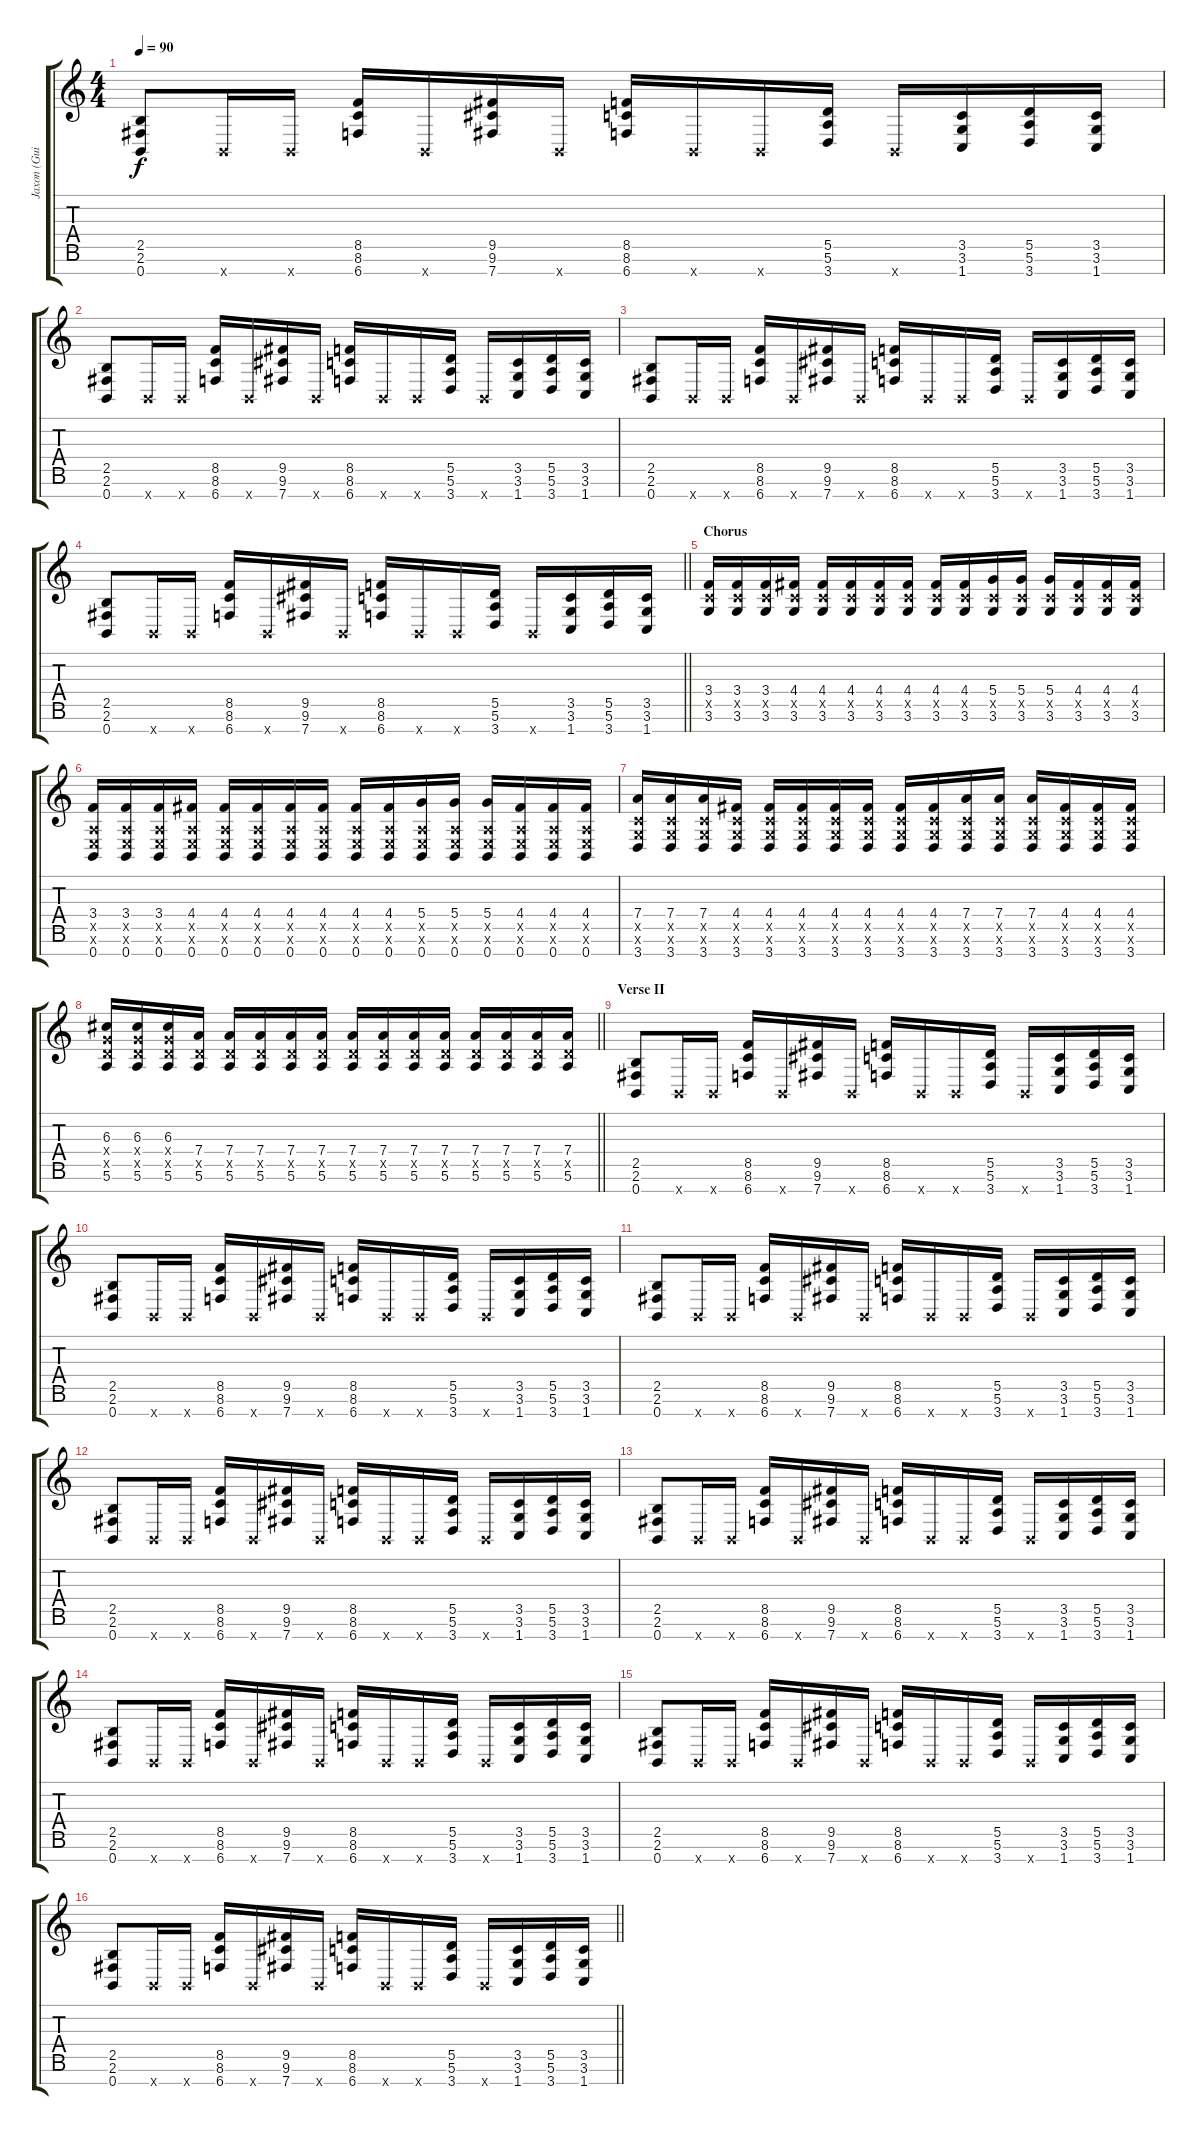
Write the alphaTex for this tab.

\track ("Jaxon (Guitar I - 7 Strings)" "Jaxon (Gui") {instrument distortionguitar}
\staff {score tabs}
\tuning (E4 B3 G3 D3 A2 E2 B1) {hide}
\ts (4 4)
\tempo 90
\clef g2
\ks c
(2.5 2.6 0.7).8{dy f} 0.7{x}.16 0.7{x}.16 (8.5 8.6 6.7).16 0.7{x}.16 (9.5 9.6 7.7).16 0.7{x}.16 (8.5 8.6 6.7).16 0.7{x}.16 0.7{x}.16 (5.5 5.6 3.7).16 0.7{x}.16 (3.5 3.6 1.7).16 (5.5 5.6 3.7).16 (3.5 3.6 1.7).16 |
(2.5 2.6 0.7).8 0.7{x}.16 0.7{x}.16 (8.5 8.6 6.7).16 0.7{x}.16 (9.5 9.6 7.7).16 0.7{x}.16 (8.5 8.6 6.7).16 0.7{x}.16 0.7{x}.16 (5.5 5.6 3.7).16 0.7{x}.16 (3.5 3.6 1.7).16 (5.5 5.6 3.7).16 (3.5 3.6 1.7).16 |
(2.5 2.6 0.7).8 0.7{x}.16 0.7{x}.16 (8.5 8.6 6.7).16 0.7{x}.16 (9.5 9.6 7.7).16 0.7{x}.16 (8.5 8.6 6.7).16 0.7{x}.16 0.7{x}.16 (5.5 5.6 3.7).16 0.7{x}.16 (3.5 3.6 1.7).16 (5.5 5.6 3.7).16 (3.5 3.6 1.7).16 |
\barLineRight lightlight
(2.5 2.6 0.7).8 0.7{x}.16 0.7{x}.16 (8.5 8.6 6.7).16 0.7{x}.16 (9.5 9.6 7.7).16 0.7{x}.16 (8.5 8.6 6.7).16 0.7{x}.16 0.7{x}.16 (5.5 5.6 3.7).16 0.7{x}.16 (3.5 3.6 1.7).16 (5.5 5.6 3.7).16 (3.5 3.6 1.7).16 |
\section ("" "Chorus")
(3.4 3.5{x} 3.6).16 (3.4 3.5{x} 3.6).16 (3.4 3.5{x} 3.6).16 (4.4 3.5{x} 3.6).16 (4.4 3.5{x} 3.6).16 (4.4 3.5{x} 3.6).16 (4.4 3.5{x} 3.6).16 (4.4 3.5{x} 3.6).16 (4.4 3.5{x} 3.6).16 (4.4 3.5{x} 3.6).16 (5.4 3.5{x} 3.6).16 (5.4 3.5{x} 3.6).16 (5.4 3.5{x} 3.6).16 (4.4 3.5{x} 3.6).16 (4.4 3.5{x} 3.6).16 (4.4 3.5{x} 3.6).16 |
(3.4 0.5{x} 0.6{x} 0.7).16 (3.4 0.5{x} 0.6{x} 0.7).16 (3.4 0.5{x} 0.6{x} 0.7).16 (4.4 0.5{x} 0.6{x} 0.7).16 (4.4 0.5{x} 0.6{x} 0.7).16 (4.4 0.5{x} 0.6{x} 0.7).16 (4.4 0.5{x} 0.6{x} 0.7).16 (4.4 0.5{x} 0.6{x} 0.7).16 (4.4 0.5{x} 0.6{x} 0.7).16 (4.4 0.5{x} 0.6{x} 0.7).16 (5.4 0.5{x} 0.6{x} 0.7).16 (5.4 0.5{x} 0.6{x} 0.7).16 (5.4 0.5{x} 0.6{x} 0.7).16 (4.4 0.5{x} 0.6{x} 0.7).16 (4.4 0.5{x} 0.6{x} 0.7).16 (4.4 0.5{x} 0.6{x} 0.7).16 |
(7.4 3.5{x} 3.6{x} 3.7).16 (7.4 3.5{x} 3.6{x} 3.7).16 (7.4 3.5{x} 3.6{x} 3.7).16 (4.4 3.5{x} 3.6{x} 3.7).16 (4.4 3.5{x} 3.6{x} 3.7).16 (4.4 3.5{x} 3.6{x} 3.7).16 (4.4 3.5{x} 3.6{x} 3.7).16 (4.4 3.5{x} 3.6{x} 3.7).16 (4.4 3.5{x} 3.6{x} 3.7).16 (4.4 3.5{x} 3.6{x} 3.7).16 (7.4 3.5{x} 3.6{x} 3.7).16 (7.4 3.5{x} 3.6{x} 3.7).16 (7.4 3.5{x} 3.6{x} 3.7).16 (4.4 3.5{x} 3.6{x} 3.7).16 (4.4 3.5{x} 3.6{x} 3.7).16 (4.4 3.5{x} 3.6{x} 3.7).16 |
\barLineRight lightlight
(6.3 5.4{x} 5.5{x} 5.6).16 (6.3 5.4{x} 5.5{x} 5.6).16 (6.3 5.4{x} 5.5{x} 5.6).16 (7.4 5.5{x} 5.6).16 (7.4 5.5{x} 5.6).16 (7.4 5.5{x} 5.6).16 (7.4 5.5{x} 5.6).16 (7.4 5.5{x} 5.6).16 (7.4 5.5{x} 5.6).16 (7.4 5.5{x} 5.6).16 (7.4 5.5{x} 5.6).16 (7.4 5.5{x} 5.6).16 (7.4 5.5{x} 5.6).16 (7.4 5.5{x} 5.6).16 (7.4 5.5{x} 5.6).16 (7.4 5.5{x} 5.6).16 |
\section ("" "Verse II")
(2.5 2.6 0.7).8 0.7{x}.16 0.7{x}.16 (8.5 8.6 6.7).16 0.7{x}.16 (9.5 9.6 7.7).16 0.7{x}.16 (8.5 8.6 6.7).16 0.7{x}.16 0.7{x}.16 (5.5 5.6 3.7).16 0.7{x}.16 (3.5 3.6 1.7).16 (5.5 5.6 3.7).16 (3.5 3.6 1.7).16 |
(2.5 2.6 0.7).8 0.7{x}.16 0.7{x}.16 (8.5 8.6 6.7).16 0.7{x}.16 (9.5 9.6 7.7).16 0.7{x}.16 (8.5 8.6 6.7).16 0.7{x}.16 0.7{x}.16 (5.5 5.6 3.7).16 0.7{x}.16 (3.5 3.6 1.7).16 (5.5 5.6 3.7).16 (3.5 3.6 1.7).16 |
(2.5 2.6 0.7).8 0.7{x}.16 0.7{x}.16 (8.5 8.6 6.7).16 0.7{x}.16 (9.5 9.6 7.7).16 0.7{x}.16 (8.5 8.6 6.7).16 0.7{x}.16 0.7{x}.16 (5.5 5.6 3.7).16 0.7{x}.16 (3.5 3.6 1.7).16 (5.5 5.6 3.7).16 (3.5 3.6 1.7).16 |
(2.5 2.6 0.7).8 0.7{x}.16 0.7{x}.16 (8.5 8.6 6.7).16 0.7{x}.16 (9.5 9.6 7.7).16 0.7{x}.16 (8.5 8.6 6.7).16 0.7{x}.16 0.7{x}.16 (5.5 5.6 3.7).16 0.7{x}.16 (3.5 3.6 1.7).16 (5.5 5.6 3.7).16 (3.5 3.6 1.7).16 |
(2.5 2.6 0.7).8 0.7{x}.16 0.7{x}.16 (8.5 8.6 6.7).16 0.7{x}.16 (9.5 9.6 7.7).16 0.7{x}.16 (8.5 8.6 6.7).16 0.7{x}.16 0.7{x}.16 (5.5 5.6 3.7).16 0.7{x}.16 (3.5 3.6 1.7).16 (5.5 5.6 3.7).16 (3.5 3.6 1.7).16 |
(2.5 2.6 0.7).8 0.7{x}.16 0.7{x}.16 (8.5 8.6 6.7).16 0.7{x}.16 (9.5 9.6 7.7).16 0.7{x}.16 (8.5 8.6 6.7).16 0.7{x}.16 0.7{x}.16 (5.5 5.6 3.7).16 0.7{x}.16 (3.5 3.6 1.7).16 (5.5 5.6 3.7).16 (3.5 3.6 1.7).16 |
(2.5 2.6 0.7).8 0.7{x}.16 0.7{x}.16 (8.5 8.6 6.7).16 0.7{x}.16 (9.5 9.6 7.7).16 0.7{x}.16 (8.5 8.6 6.7).16 0.7{x}.16 0.7{x}.16 (5.5 5.6 3.7).16 0.7{x}.16 (3.5 3.6 1.7).16 (5.5 5.6 3.7).16 (3.5 3.6 1.7).16 |
\barLineRight lightlight
(2.5 2.6 0.7).8 0.7{x}.16 0.7{x}.16 (8.5 8.6 6.7).16 0.7{x}.16 (9.5 9.6 7.7).16 0.7{x}.16 (8.5 8.6 6.7).16 0.7{x}.16 0.7{x}.16 (5.5 5.6 3.7).16 0.7{x}.16 (3.5 3.6 1.7).16 (5.5 5.6 3.7).16 (3.5 3.6 1.7).16
